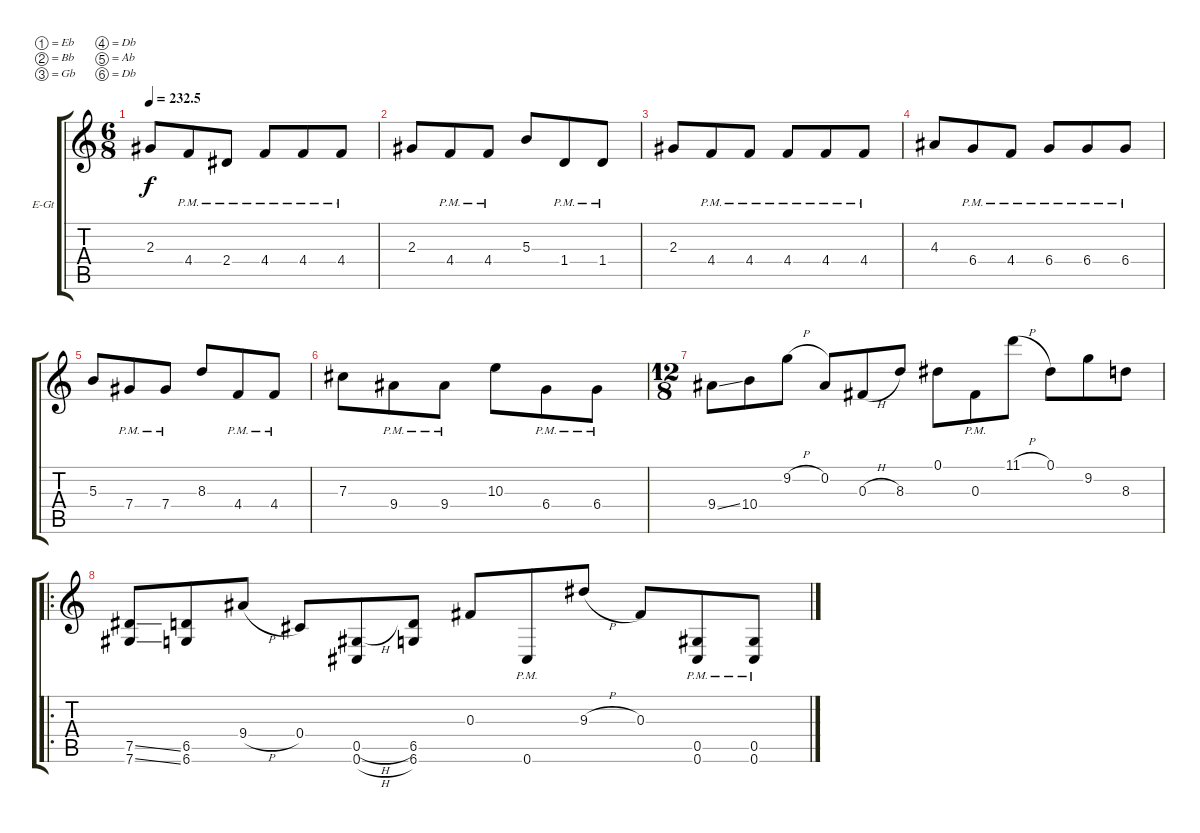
\defaultSystemsLayout 4
\bracketExtendMode groupsimilarinstruments
\firstSystemTrackNameOrientation horizontal
\otherSystemsTrackNameOrientation horizontal
\track ("Daniel Mongrain" "E-Gt") {instrument distortionguitar}
\staff {score tabs}
\tuning (Eb4 Bb3 Gb3 Db3 Ab2 Db2)
\ts (6 8)
\tempo
232.5
\accidentals auto
\clef g2
\ottava regular
\simile none
\ks c
2.3.8{dy f} 4.4{pm}.8 2.4{pm}.8 4.4{pm}.8 4.4{pm}.8 4.4{pm}.8 |
2.3.8 4.4{pm}.8 4.4{pm}.8 5.3.8 1.4{pm}.8 1.4{pm}.8 |
2.3.8 4.4{pm}.8 4.4{pm}.8 4.4{pm}.8 4.4{pm}.8 4.4{pm}.8 |
4.3.8 6.4{pm}.8 4.4{pm}.8 6.4{pm}.8 6.4{pm}.8 6.4{pm}.8 |
5.3.8 7.4{pm}.8 7.4{pm}.8 8.3.8 4.4{pm}.8 4.4{pm}.8 |
7.3.8 9.4{pm}.8 9.4{pm}.8 10.3.8 6.4{pm}.8 6.4{pm}.8 |
\ts (12 8)
9.4{ss}.8 10.4.8 9.2{h}.8 0.2.8 0.3{h}.8 8.3.8 0.1.8 0.3{pm}.8 11.1{h}.8 0.1.8 9.2.8 8.3.8 |
\ro
(7.5{ss} 7.6{ss}).8 (6.5 6.6).8 9.4{h}.8 0.4.8 (0.6{h} 0.5{h}).8 (6.5 6.6).8 0.3.8 0.6{pm}.8 9.3{h}.8 0.3.8 (0.5{pm} 0.6{pm}).8 (0.6{pm} 0.5{pm}).8
